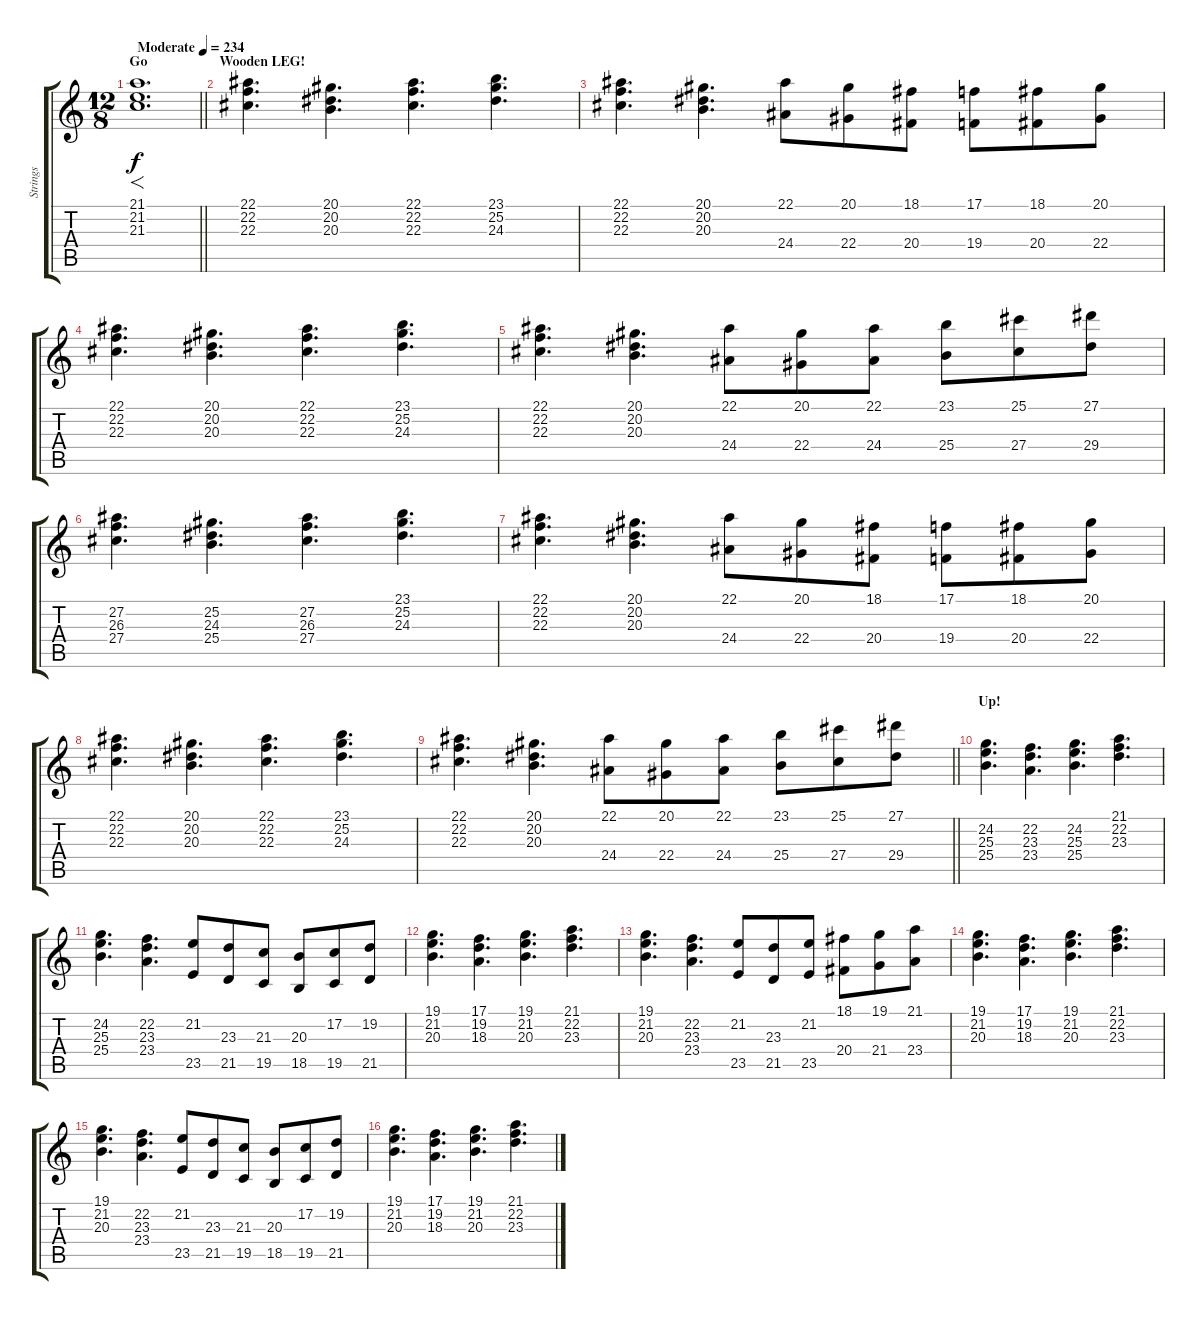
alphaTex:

\track ("Strings" "Strings") {instrument stringensemble1}
\staff {score tabs}
\tuning (C4 G3 Eb3 Bb2 F2 C2) {hide}
\ts (12 8)
\section ("" "Go")
\tempo (234 "Moderate")
\clef g2
\barLineRight lightlight
\ks c
(21.1 21.2 21.3).1{f d dy f instrument stringensemble1} |
\section ("" "Wooden LEG!")
(22.1 22.2 22.3).4{d} (20.1 20.2 20.3).4{d} (22.1 22.2 22.3).4{d} (23.1 25.2 24.3).4{d} |
(22.1 22.2 22.3).4{d} (20.1 20.2 20.3).4{d} (22.1 24.4).8 (20.1 22.4).8 (18.1 20.4).8 (17.1 19.4).8 (18.1 20.4).8 (20.1 22.4).8 |
(22.1 22.2 22.3).4{d} (20.1 20.2 20.3).4{d} (22.1 22.2 22.3).4{d} (23.1 25.2 24.3).4{d} |
(22.1 22.2 22.3).4{d} (20.1 20.2 20.3).4{d} (22.1 24.4).8 (20.1 22.4).8 (22.1 24.4).8 (23.1 25.4).8 (25.1 27.4).8 (27.1 29.4).8 |
(27.2 26.3 27.4).4{d} (25.2 24.3 25.4).4{d} (27.2 26.3 27.4).4{d} (23.1 25.2 24.3).4{d} |
(22.1 22.2 22.3).4{d} (20.1 20.2 20.3).4{d} (22.1 24.4).8 (20.1 22.4).8 (18.1 20.4).8 (17.1 19.4).8 (18.1 20.4).8 (20.1 22.4).8 |
(22.1 22.2 22.3).4{d} (20.1 20.2 20.3).4{d} (22.1 22.2 22.3).4{d} (23.1 25.2 24.3).4{d} |
\barLineRight lightlight
(22.1 22.2 22.3).4{d} (20.1 20.2 20.3).4{d} (22.1 24.4).8 (20.1 22.4).8 (22.1 24.4).8 (23.1 25.4).8 (25.1 27.4).8 (27.1 29.4).8 |
\section ("" "Up!")
(24.2 25.3 25.4).4{d} (22.2 23.3 23.4).4{d} (24.2 25.3 25.4).4{d} (21.1 22.2 23.3).4{d} |
(24.2 25.3 25.4).4{d} (22.2 23.3 23.4).4{d} (21.2 23.5).8 (23.3 21.5).8 (21.3 19.5).8 (20.3 18.5).8 (17.2 19.5).8 (19.2 21.5).8 |
(19.1 21.2 20.3).4{d} (17.1 19.2 18.3).4{d} (19.1 21.2 20.3).4{d} (21.1 22.2 23.3).4{d} |
(19.1 21.2 20.3).4{d} (22.2 23.3 23.4).4{d} (21.2 23.5).8 (23.3 21.5).8 (21.2 23.5).8 (18.1 20.4).8 (19.1 21.4).8 (21.1 23.4).8 |
(19.1 21.2 20.3).4{d} (17.1 19.2 18.3).4{d} (19.1 21.2 20.3).4{d} (21.1 22.2 23.3).4{d} |
(19.1 21.2 20.3).4{d} (22.2 23.3 23.4).4{d} (21.2 23.5).8 (23.3 21.5).8 (21.3 19.5).8 (20.3 18.5).8 (17.2 19.5).8 (19.2 21.5).8 |
(19.1 21.2 20.3).4{d} (17.1 19.2 18.3).4{d} (19.1 21.2 20.3).4{d} (21.1 22.2 23.3).4{d}
